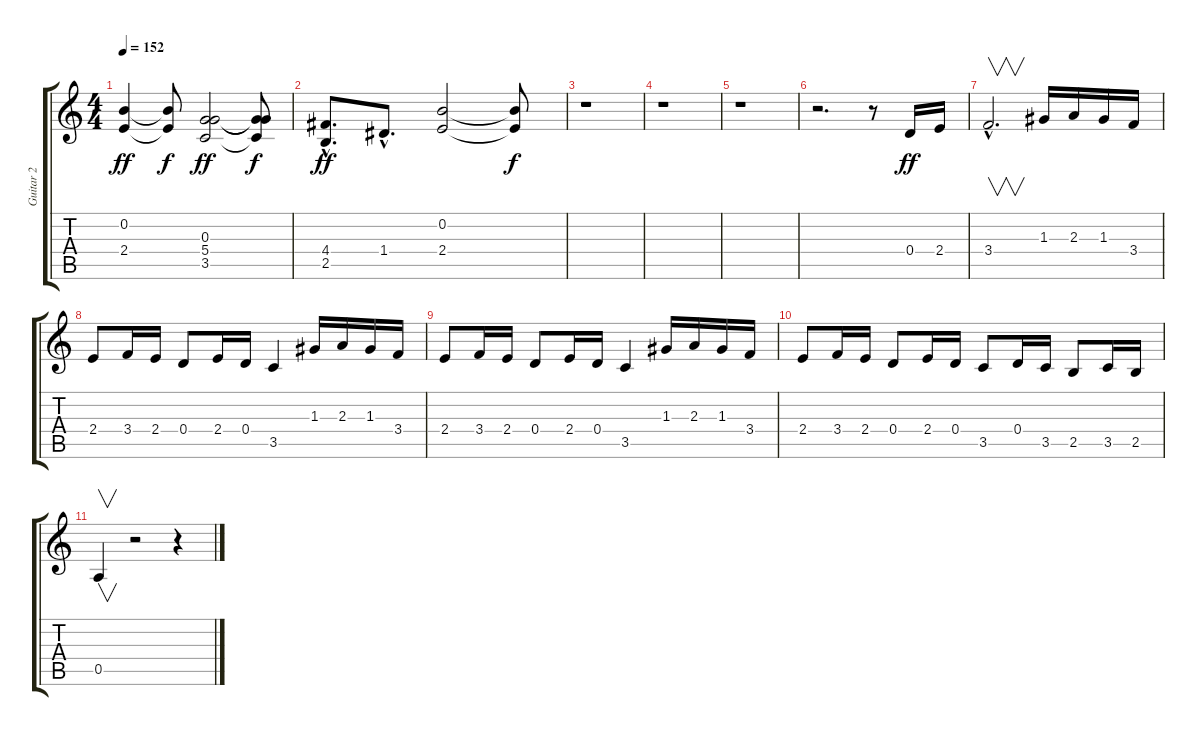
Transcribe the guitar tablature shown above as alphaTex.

\track ("Guitar 2" "Guitar 2") {instrument overdrivenguitar}
\staff {score tabs}
\tuning (E4 B3 G3 D3 A2 E2) {hide}
\ts (4 4)
\tempo 152
\clef g2
\ks c
(0.2 2.4).4{dy ff} (0.2{t} 2.4{t}).8{dy f} (0.3 5.4 3.5).2{dy ff} (0.3{t} 5.4{t} 3.5{t}).8{dy f} |
(4.4{hac} 2.5{hac}).8{d dy ff} 1.4{hac}.8{d} (0.2 2.4).2 (0.2{t} 2.4{t}).8{dy f} |
r.1 |
r.1 |
r.1 |
r.2{d} r.8 0.4.16{dy ff} 2.4.16 |
3.4{hac}.2{v d} 1.3.16 2.3.16 1.3.16 3.4.16 |
2.4.8 3.4.16 2.4.16 0.4.8 2.4.16 0.4.16 3.5.4 1.3.16 2.3.16 1.3.16 3.4.16 |
2.4.8 3.4.16 2.4.16 0.4.8 2.4.16 0.4.16 3.5.4 1.3.16 2.3.16 1.3.16 3.4.16 |
2.4.8 3.4.16 2.4.16 0.4.8 2.4.16 0.4.16 3.5.8 0.4.16 3.5.16 2.5.8 3.5.16 2.5.16 |
0.5.4{v} r.2 r.4
